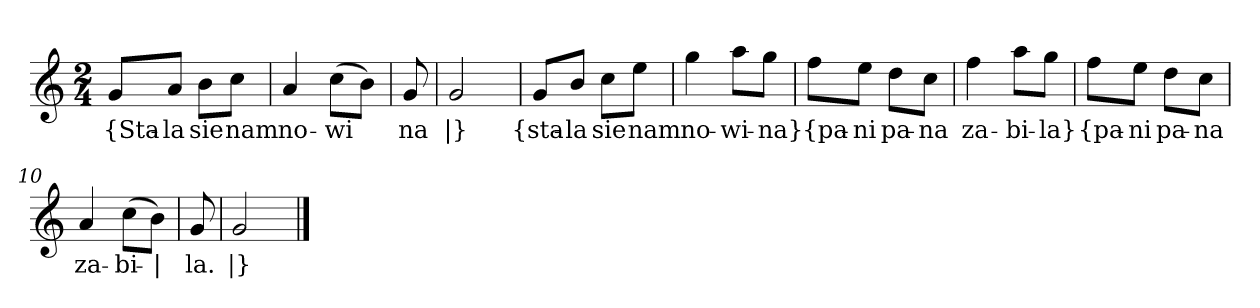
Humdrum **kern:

**kern	**text
*part1	*part1
*staff1	*staff1
*clefG2	*
*k[]	*
*M2/4	*
=	=
8g/L	{Sta-
8a/J	-la
8b\L	sie
8cc\J	nam
=2	=2
4a	no-
(8cc\L	-wi
8b\J)	--
=3y	=3y
8g	-na
=4	=4
2g	|}
=5y	=5y
8g/L	{sta-
8b/J	-la
8cc\L	sie
8ee\J	nam
=6	=6
4gg	no-
8aa\L	-wi-
8gg\J	-na}
=7y	=7y
8ff\L	{pa-
8ee\J	-ni
8dd\L	pa-
8cc\J	-na
=8	=8
4ff	za-
8aa\L	-bi-
8gg\J	-la}
=9y	=9y
8ff\L	{pa-
8ee\J	-ni
8dd\L	pa-
8cc\J	-na
=10	=10
4a	za-
(8cc\L	-bi-
8b\J)	|
=11y	=11y
8g	-la.
=12	=12
2g	|}
==	==
*-	*-
